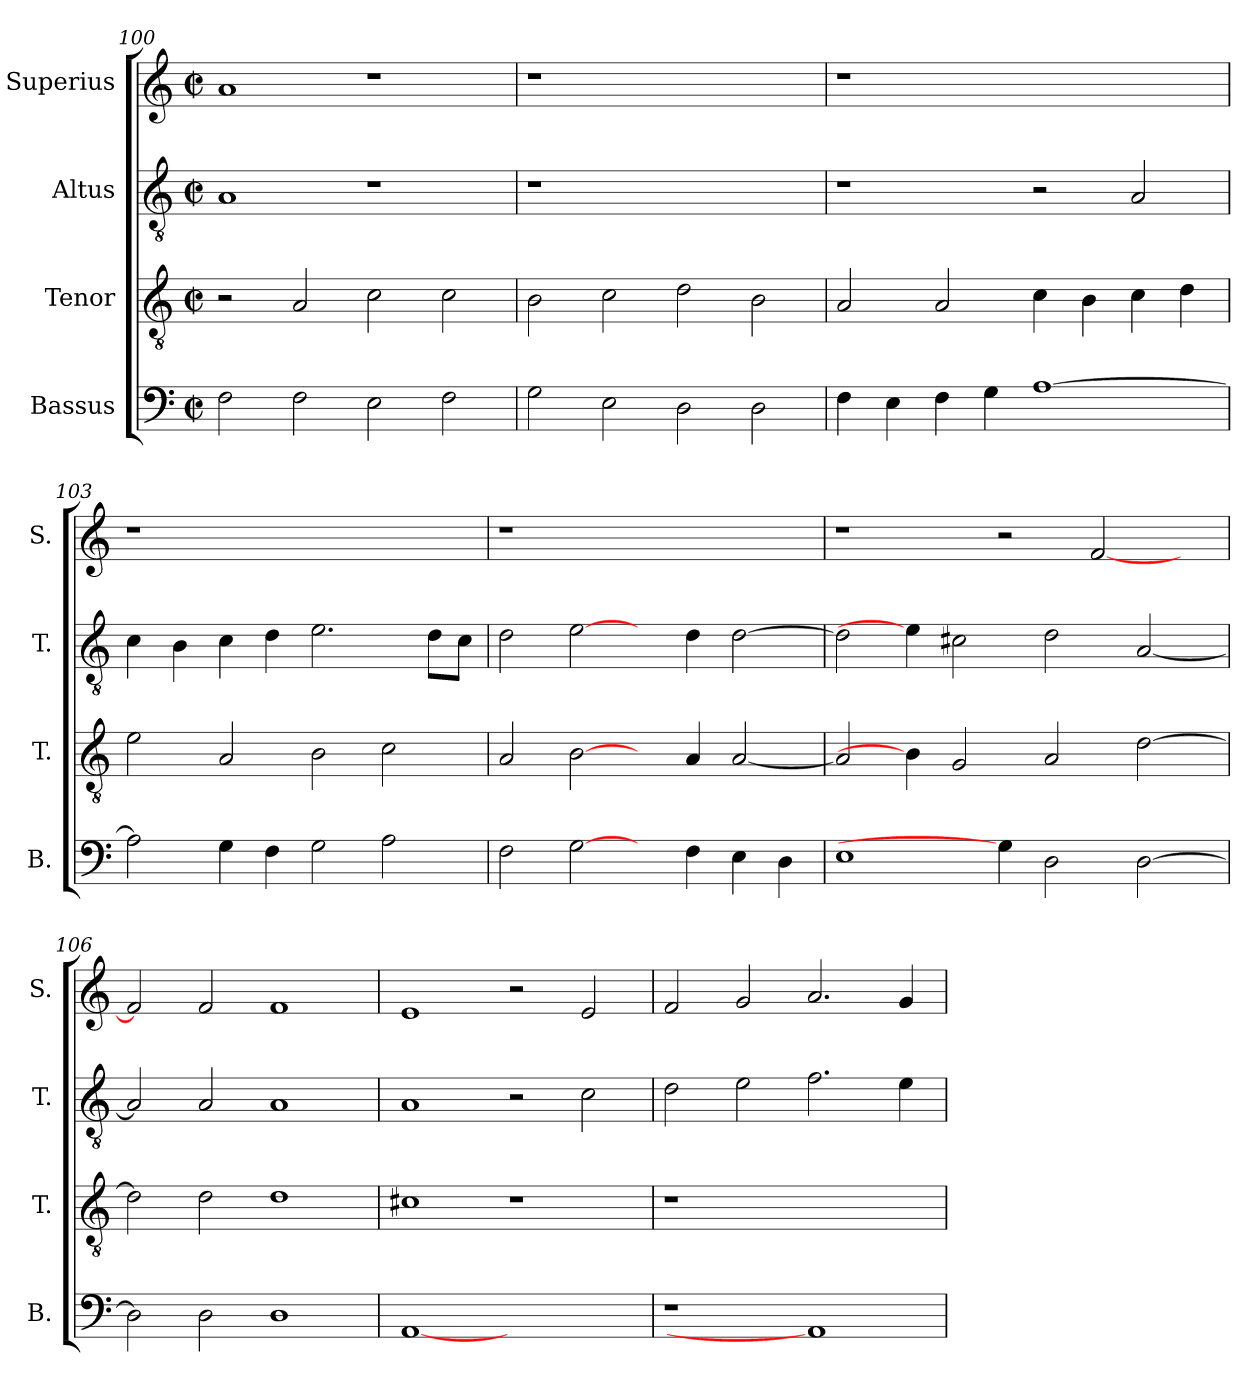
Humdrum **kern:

**kern	**kern	**kern	**kern
*part4	*part3	*part2	*part1
*staff4	*staff3	*staff2	*staff1
*I"Bassus	*I"Tenor	*I"Altus	*I"Superius
*I'B.	*I'T.	*I'T.	*I'S.
*clefF4	*clefGv2	*clefGv2	*clefG2
*	*ITrd7c12	*ITrd7c12	*
*k[]	*k[]	*k[]	*k[]
*C:	*C:	*C:	*C:
*M2/2	*M2/2	*M2/2	*M2/2
*met(c|)	*met(c|)	*met(c|)	*met(c|)
=100	=100	=100	=100
2Fi\	2r	1AAi	1ai
2Fi\	2AAi/	.	.
2Ei\	2Ci\	1r	1r
2Fi\	2Ci\	.	.
!!LO:PB:g=z
=101	=101	=101	=101
!	!	!LO:N:vis=1	!LO:N:vis=1
2Gi\	2BBi\	1r	1r
2Ei\	2Ci\	.	.
2Di\	2Di\	1ryy	1ryy
2Di\	2BBi\	.	.
=102	=102	=102	=102
!	!	!	!LO:N:vis=1
4Fi\	2AAi/	1r	1r
4Ei\	.	.	.
4Fi\	2AAi/	.	.
4Gi\	.	.	.
[>1Ai	4Ci\	2r	1ryy
.	4BBi\	.	.
.	4Ci\	2AAi/	.
.	4Di\	.	.
=103	=103	=103	=103
!	!	!	!LO:N:vis=1
2Ai\]	2Ei\	4Ci\	1r
.	.	4BBi\	.
4Gi\	2AAi/	4Ci\	.
4Fi\	.	4Di\	.
2Gi\	2BBi\	2.Ei\	1ryy
2Ai\	2Ci\	.	.
.	.	8Di\L	.
.	.	8Ci\J	.
=104	=104	=104	=104
!	!	!	!LO:N:vis=1
2Fi\	2AAi/	2Di\	1r
[2Gi\	[2BBi\	[2Ei\	.
4ryy	4ryy	4ryy	1ryy
4Fi\	4AAi/	4Di\	.
4Ei\	[<2AAi/	[>2Di\	.
4Di\	.	.	.
!!LO:LB:g=z
=105	=105	=105	=105
1Ei	2AAi/]	2Di\]	1r
.	4BBi\]	4Ei\]	.
.	2GGi/	2C#Xi\	.
4Gi\]	.	.	2r
2Di\	2AAi/	2Di\	.
.	.	.	[<2fi/
[>2Di\	[>2Di\	[<2AAi/	.
.	.	.	4ryy
=106	=106	=106	=106
2Di\]	2Di\]	2AAi/]	2fi/]
2Di\	2Di\	2AAi/	2fi/
1Di	1Di	1AAi	1fi
=107	=107	=107	=107
[1AAi	1C#Xi	1AAi	1ei
1ryy	1r	2r	2r
.	.	2Ci\	2ei/
=108	=108	=108	=108
!LO:N:vis=1	!LO:N:vis=1	!	!
1r	1r	2Di\	2fi/
.	.	2Ei\	2gi/
1AAi]	1ryy	2.Fi\	2.ai/
.	.	4Ei\	4gi/
=	=	=	=
*-	*-	*-	*-
